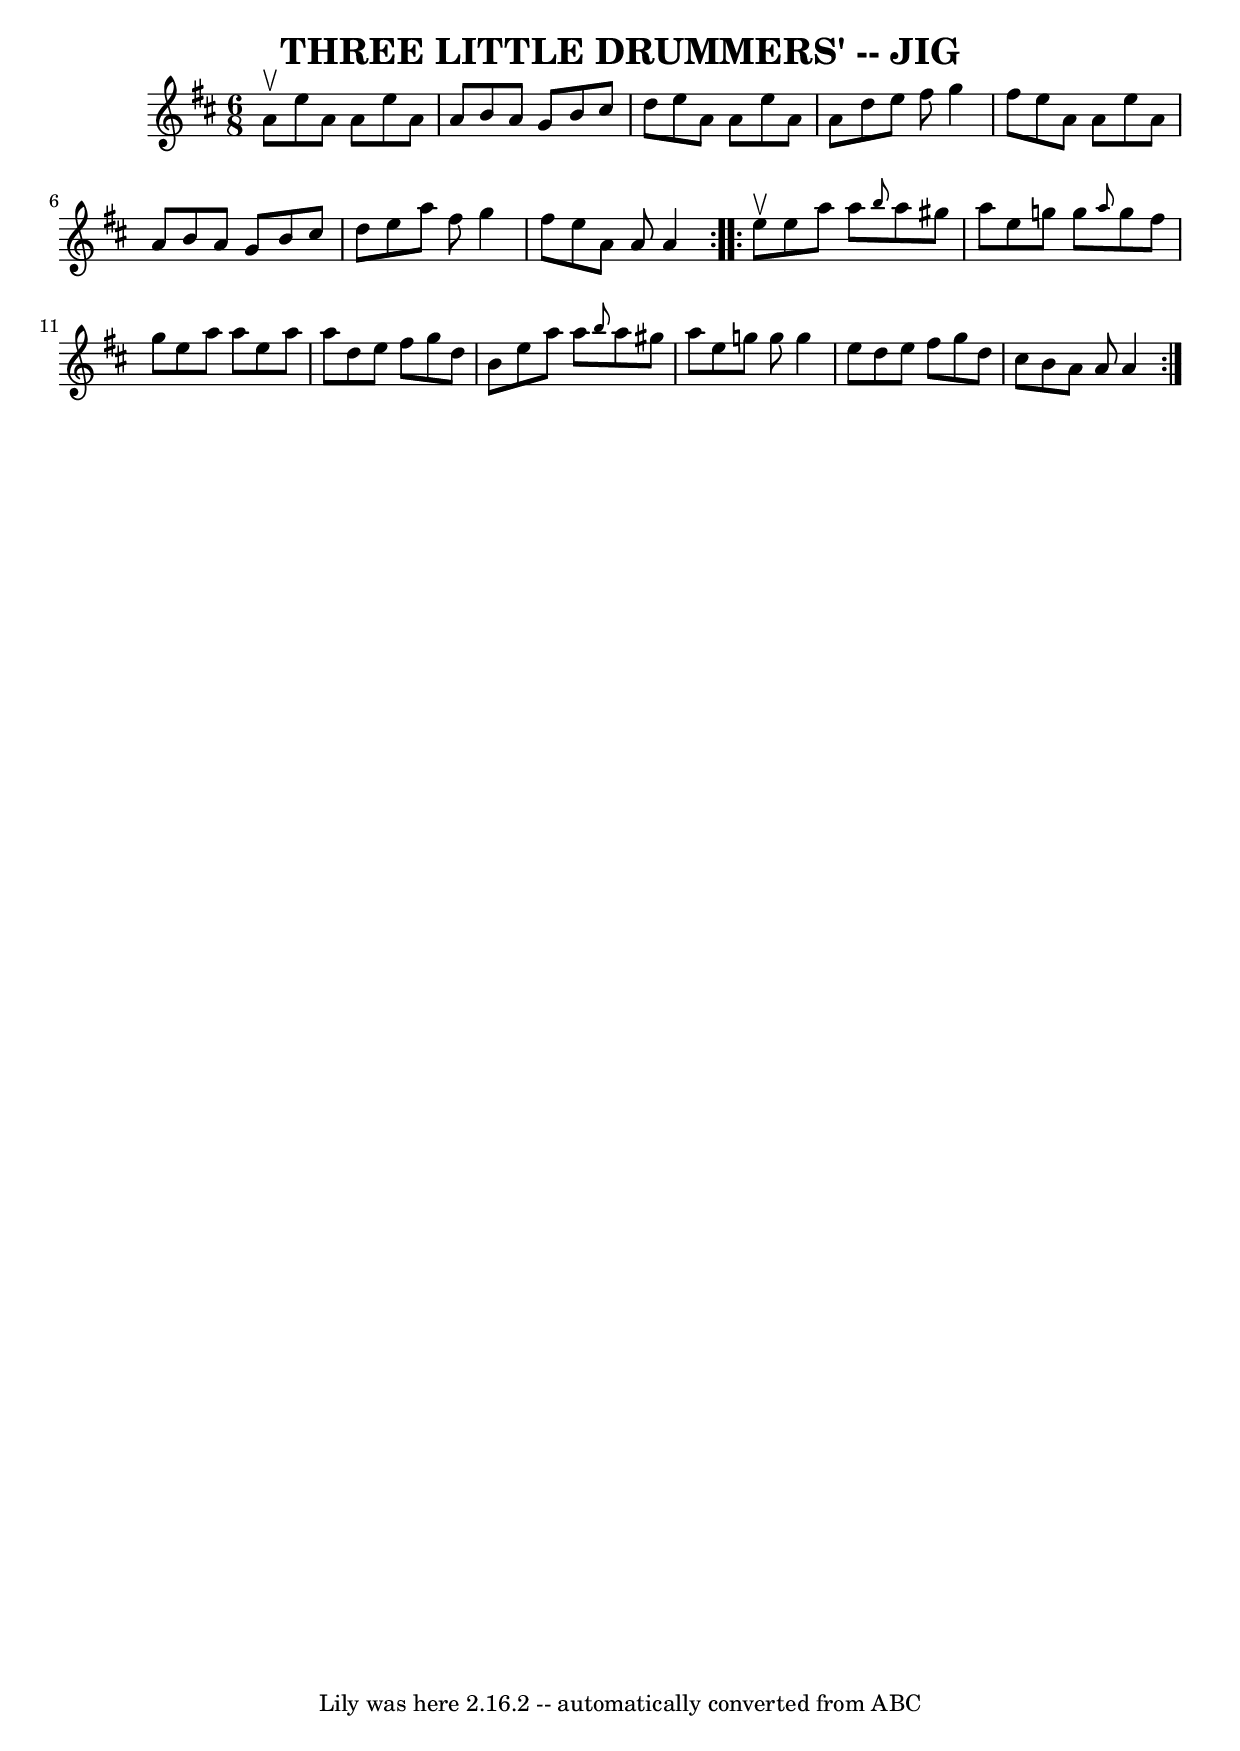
\version "2.16.2"
\include "Mammoth.ily"
\header {
	%% book = "Ryan's Mammoth Collection of Fiddle Tunes"
	crossRefNumber = "1"
	footnotes = ""
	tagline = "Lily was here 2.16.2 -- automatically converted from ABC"
	title = "THREE LITTLE DRUMMERS' -- JIG"
}
voicedefault =  {


\repeat volta 2 {
\time 6/8 
\key a \mixolydian a'8^\upbow       |
 e''8 a'8 a'8  
 e''8 a'8 a'8    |
 b'8 a'8 g'8 b'8 cis''8 d''8   
 |
 e''8 a'8 a'8 e''8 a'8 a'8    |
 d''8 e''8 
 fis''8 g''4 fis''8        |
 e''8 a'8 a'8 e''8 a'8 
 a'8    |
 b'8 a'8 g'8 b'8 cis''8 d''8    |
   
e''8 a''8 fis''8 g''4 fis''8    |
 e''8 a'8 a'8    
a'4    }     \repeat volta 2 { e''8^\upbow       |
 e''8 a''8    
a''8  \grace { b''8  } a''8 gis''8 a''8    |
 e''8 g''!8  
 g''8  \grace { a''8  } g''8 fis''8 g''8    |
 e''8 a''8 
 a''8 e''8 a''8 a''8    |
 d''8 e''8 fis''8 g''8    
d''8 b'8        |
 e''8 a''8 a''8  \grace { b''8  } a''8  
 gis''8 a''8    |
 e''8 g''!8 g''8 g''4 e''8    
|
 d''8 e''8 fis''8 g''8 d''8 cis''8    |
 b'8   
 a'8 a'8 a'4    }   
}

\score{
    <<

	\context Staff="default"
	{
	    \voicedefault 
	}

    >>
	\layout {
	}
	\midi {}
}
